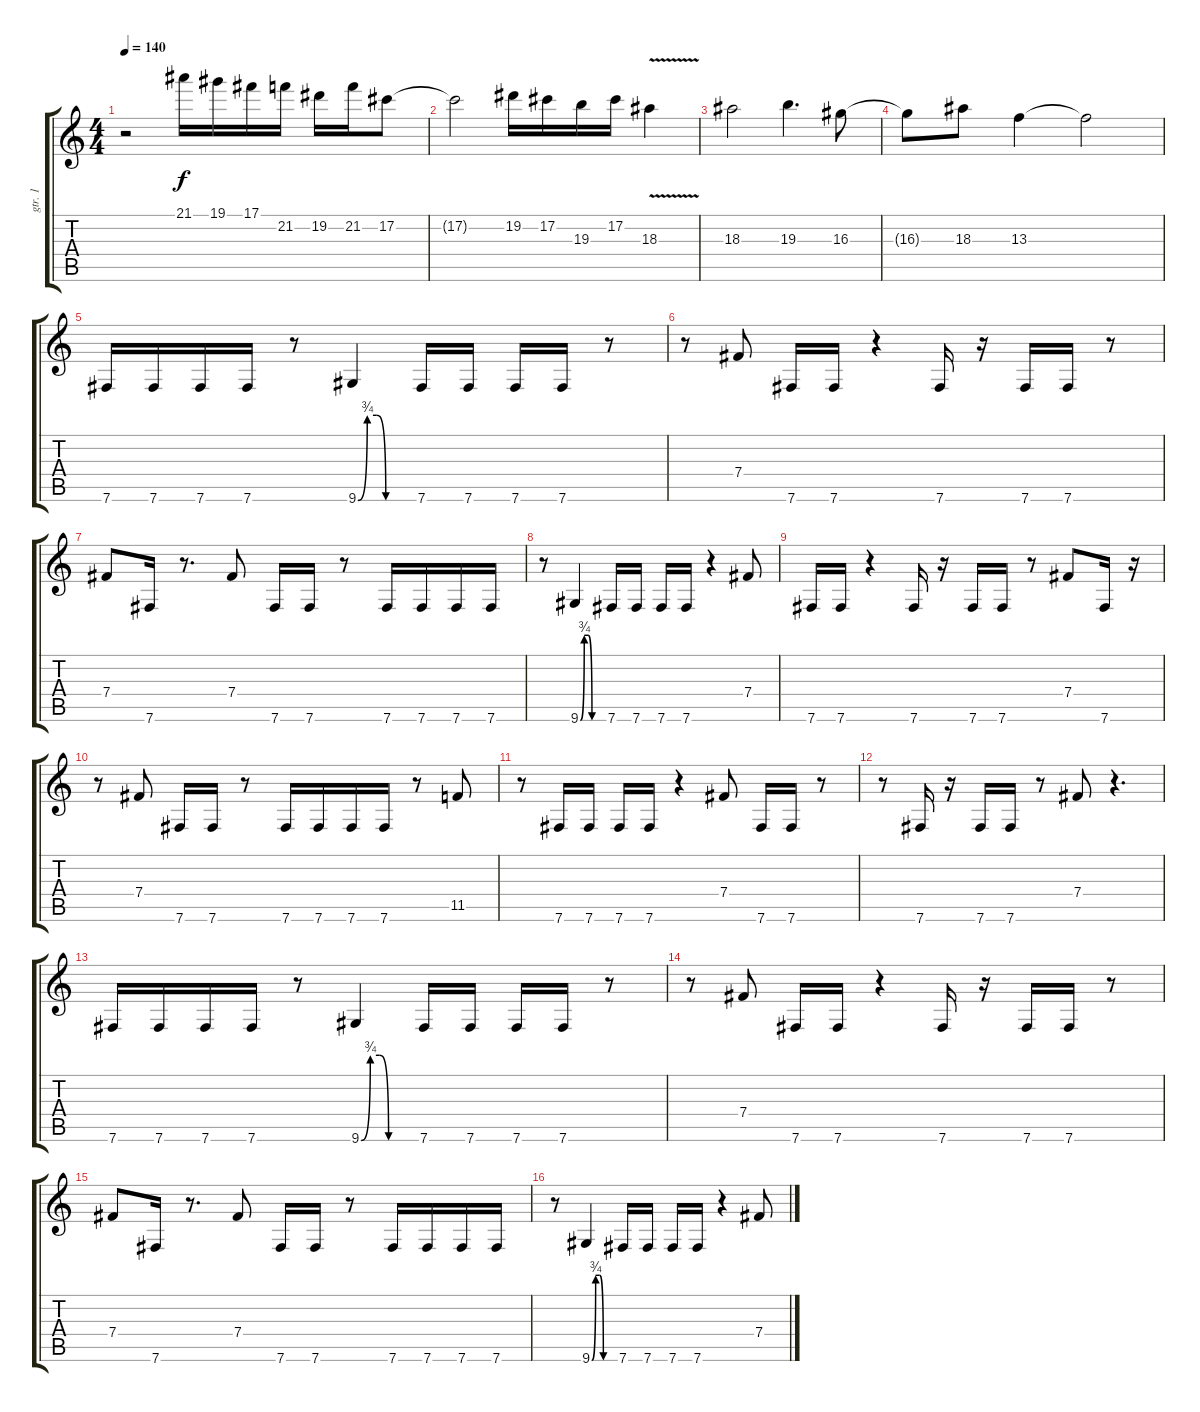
\track ("gtr. 1" "gtr. 1") {instrument distortionguitar}
\staff {score tabs}
\tuning (Db4 Ab3 E3 B2 Gb2 B1) {hide}
\ts (4 4)
\tempo 140
\clef g2
\ks c
r.2{dy f} 21.1.16 19.1.16 17.1.16 21.2.16 19.2.16 21.2.16 17.2.8 |
17.2{t}.2 19.2.16 17.2.16 19.3.16 17.2.16 18.3{v}.4 |
18.3.2 19.3.4{d} 16.3.8 |
16.3{t}.8 18.3.8 13.3.4 13.3{t}.2 |
7.6.16 7.6.16 7.6.16 7.6.16 r.8 9.6{be (custom 0 0 10 3 20 3 30 0 60 0)}.4 7.6.16 7.6.16 7.6.16 7.6.16 r.8 |
r.8 7.4.8 7.6.16 7.6.16 r.4 7.6.16 r.16 7.6.16 7.6.16 r.8 |
7.4.8 7.6.16 r.8{d} 7.4.8 7.6.16 7.6.16 r.8 7.6.16 7.6.16 7.6.16 7.6.16 |
r.8 9.6{be (custom 0 0 10 3 20 3 30 0 60 0)}.4 7.6.16 7.6.16 7.6.16 7.6.16 r.4 7.4.8 |
7.6.16 7.6.16 r.4 7.6.16 r.16 7.6.16 7.6.16 r.8 7.4.8 7.6.16 r.16 |
r.8 7.4.8 7.6.16 7.6.16 r.8 7.6.16 7.6.16 7.6.16 7.6.16 r.8 11.5.8 |
r.8 7.6.16 7.6.16 7.6.16 7.6.16 r.4 7.4.8 7.6.16 7.6.16 r.8 |
r.8 7.6.16 r.16 7.6.16 7.6.16 r.8 7.4.8 r.4{d} |
7.6.16 7.6.16 7.6.16 7.6.16 r.8 9.6{be (custom 0 0 10 3 20 3 30 0 60 0)}.4 7.6.16 7.6.16 7.6.16 7.6.16 r.8 |
r.8 7.4.8 7.6.16 7.6.16 r.4 7.6.16 r.16 7.6.16 7.6.16 r.8 |
7.4.8 7.6.16 r.8{d} 7.4.8 7.6.16 7.6.16 r.8 7.6.16 7.6.16 7.6.16 7.6.16 |
r.8 9.6{be (custom 0 0 10 3 20 3 30 0 60 0)}.4 7.6.16 7.6.16 7.6.16 7.6.16 r.4 7.4.8
